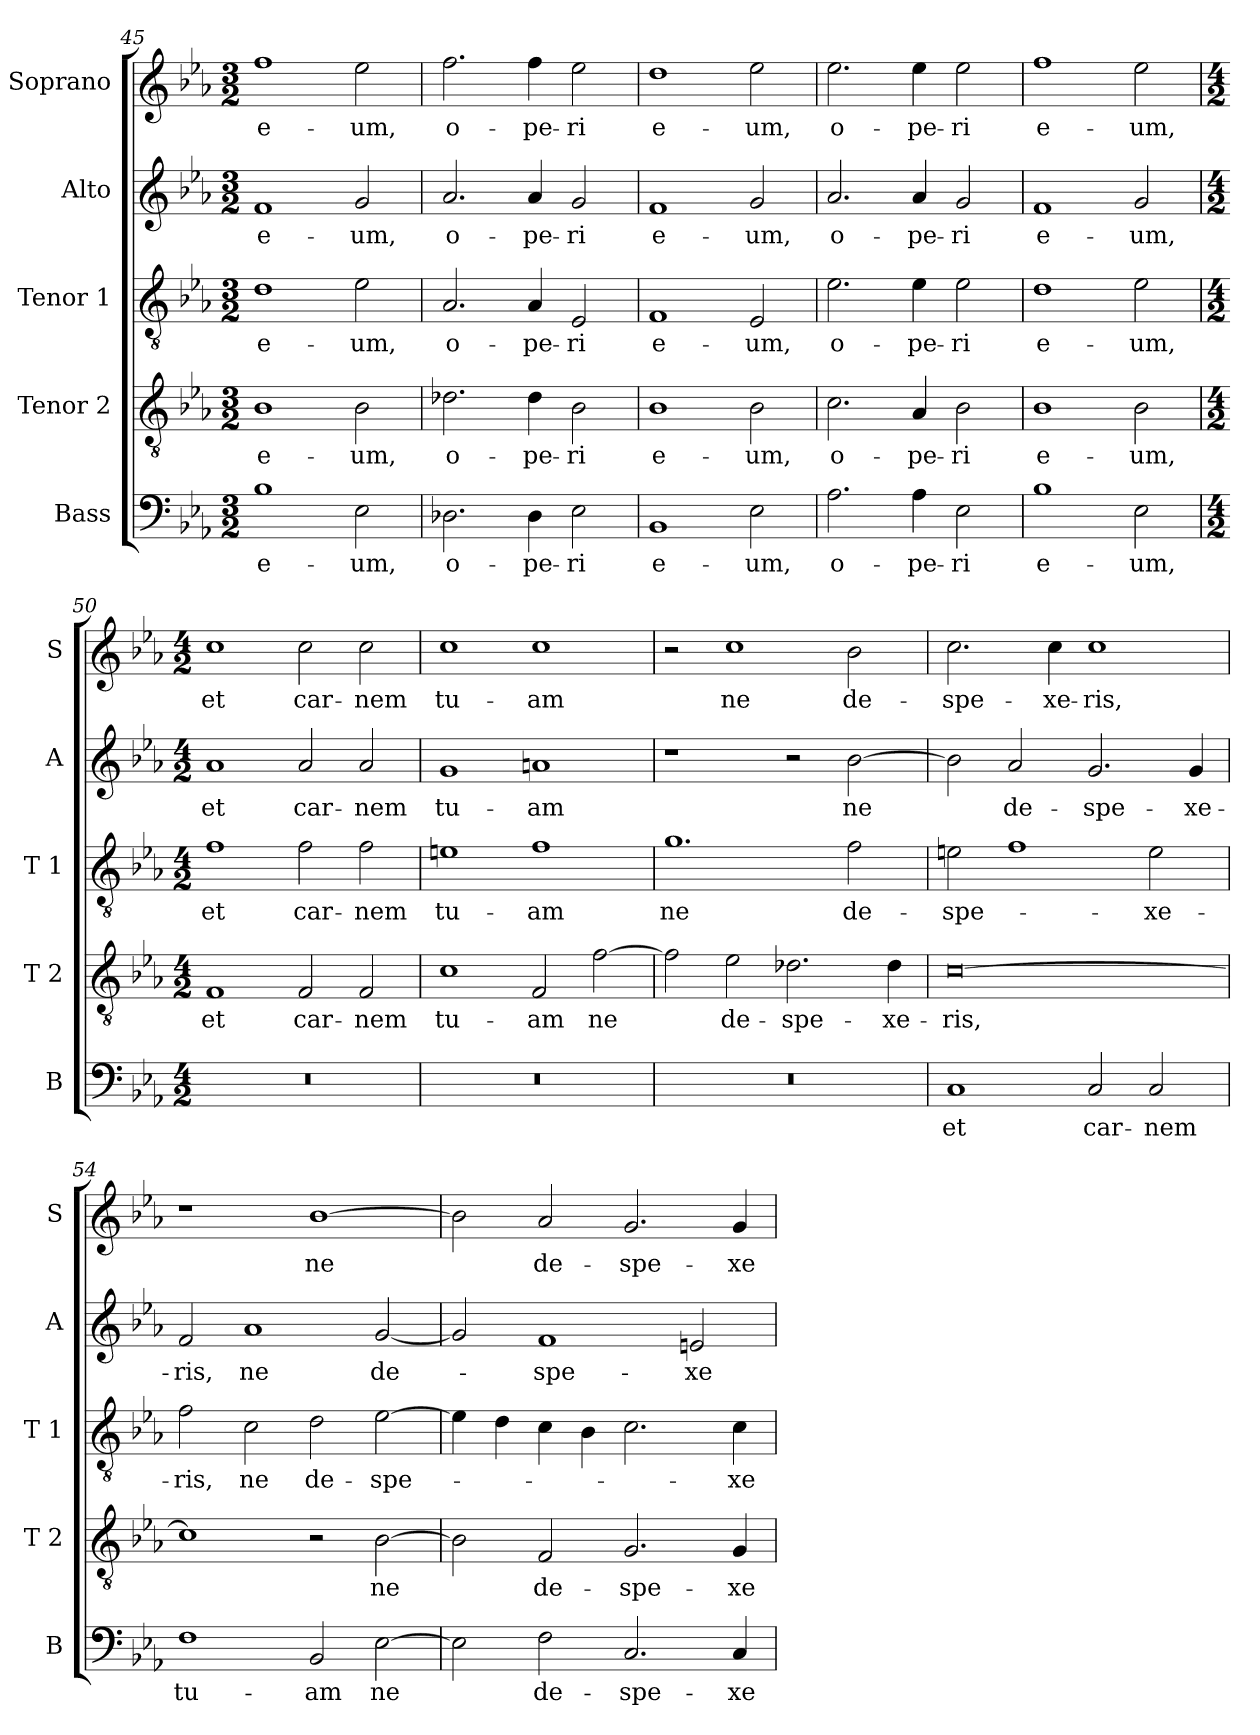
**kern	**text	**kern	**text	**kern	**text	**kern	**text	**kern	**text
*part5	*part5	*part4	*part4	*part3	*part3	*part2	*part2	*part1	*part1
*staff5	*staff5	*staff4	*staff4	*staff3	*staff3	*staff2	*staff2	*staff1	*staff1
*I"Bass	*	*I"Tenor 2	*	*I"Tenor 1	*	*I"Alto	*	*I"Soprano	*
*I'B	*	*I'T 2	*	*I'T 1	*	*I'A	*	*I'S	*
*clefF4	*	*clefGv2	*	*clefGv2	*	*clefG2	*	*clefG2	*
*k[b-e-a-]	*	*k[b-e-a-]	*	*k[b-e-a-]	*	*k[b-e-a-]	*	*k[b-e-a-]	*
*E-:	*	*E-:	*	*E-:	*	*E-:	*	*E-:	*
*M3/2	*	*M3/2	*	*M3/2	*	*M3/2	*	*M3/2	*
=45	=45	=45	=45	=45	=45	=45	=45	=45	=45
!	!LO:LY:b	!	!LO:LY:b	!	!LO:LY:b	!	!LO:LY:b	!	!LO:LY:b
1B-	e-	1B-	e-	1d	e-	1f	e-	1ff	e-
!	!LO:LY:b	!	!LO:LY:b	!	!LO:LY:b	!	!LO:LY:b	!	!LO:LY:b
2E-\	-um,	2B-\	-um,	2e-\	-um,	2g/	-um,	2ee-\	-um,
=46	=46	=46	=46	=46	=46	=46	=46	=46	=46
!	!LO:LY:b	!	!LO:LY:b	!	!LO:LY:b	!	!LO:LY:b	!	!LO:LY:b
2.D-X\	o-	2.d-X\	o-	2.A-/	o-	2.a-/	o-	2.ff\	o-
!	!LO:LY:b	!	!LO:LY:b	!	!LO:LY:b	!	!LO:LY:b	!	!LO:LY:b
4D-\	-pe-	4d-\	-pe-	4A-/	-pe-	4a-/	-pe-	4ff\	-pe-
!	!LO:LY:b	!	!LO:LY:b	!	!LO:LY:b	!	!LO:LY:b	!	!LO:LY:b
2E-\	-ri	2B-\	-ri	2E-/	-ri	2g/	-ri	2ee-\	-ri
=47	=47	=47	=47	=47	=47	=47	=47	=47	=47
!	!LO:LY:b	!	!LO:LY:b	!	!LO:LY:b	!	!LO:LY:b	!	!LO:LY:b
1BB-	e-	1B-	e-	1F	e-	1f	e-	1dd	e-
!	!LO:LY:b	!	!LO:LY:b	!	!LO:LY:b	!	!LO:LY:b	!	!LO:LY:b
2E-\	-um,	2B-\	-um,	2E-/	-um,	2g/	-um,	2ee-\	-um,
=48	=48	=48	=48	=48	=48	=48	=48	=48	=48
!	!LO:LY:b	!	!LO:LY:b	!	!LO:LY:b	!	!LO:LY:b	!	!LO:LY:b
2.A-\	o-	2.c\	o-	2.e-\	o-	2.a-/	o-	2.ee-\	o-
!	!LO:LY:b	!	!LO:LY:b	!	!LO:LY:b	!	!LO:LY:b	!	!LO:LY:b
4A-\	-pe-	4A-/	-pe-	4e-\	-pe-	4a-/	-pe-	4ee-\	-pe-
!	!LO:LY:b	!	!LO:LY:b	!	!LO:LY:b	!	!LO:LY:b	!	!LO:LY:b
2E-\	-ri	2B-\	-ri	2e-\	-ri	2g/	-ri	2ee-\	-ri
!!LO:LB:g=z
=49	=49	=49	=49	=49	=49	=49	=49	=49	=49
!	!LO:LY:b	!	!LO:LY:b	!	!LO:LY:b	!	!LO:LY:b	!	!LO:LY:b
1B-	e-	1B-	e-	1d	e-	1f	e-	1ff	e-
!	!LO:LY:b	!	!LO:LY:b	!	!LO:LY:b	!	!LO:LY:b	!	!LO:LY:b
2E-\	-um,	2B-\	-um,	2e-\	-um,	2g/	-um,	2ee-\	-um,
=50	=50	=50	=50	=50	=50	=50	=50	=50	=50
*M4/2	*	*M4/2	*	*M4/2	*	*M4/2	*	*M4/2	*
!	!	!	!LO:LY:b	!	!LO:LY:b	!	!LO:LY:b	!	!LO:LY:b
0r	.	1F	et	1f	et	1a-	et	1cc	et
!	!	!	!LO:LY:b	!	!LO:LY:b	!	!LO:LY:b	!	!LO:LY:b
.	.	2F/	car-	2f\	car-	2a-/	car-	2cc\	car-
!	!	!	!LO:LY:b	!	!LO:LY:b	!	!LO:LY:b	!	!LO:LY:b
.	.	2F/	-nem	2f\	-nem	2a-/	-nem	2cc\	-nem
=51	=51	=51	=51	=51	=51	=51	=51	=51	=51
!	!	!	!LO:LY:b	!	!LO:LY:b	!	!LO:LY:b	!	!LO:LY:b
0r	.	1c	tu-	1en	tu-	1g	tu-	1cc	tu-
!	!	!	!LO:LY:b	!	!LO:LY:b	!	!LO:LY:b	!	!LO:LY:b
.	.	2F/	-am	1f	-am	1an	-am	1cc	-am
!	!	!	!LO:LY:b	!	!	!	!	!	!
.	.	[2f\	ne	.	.	.	.	.	.
=52	=52	=52	=52	=52	=52	=52	=52	=52	=52
!	!	!	!	!	!LO:LY:b	!	!	!	!
0r	.	2f\]	.	1.g	ne	1r	.	2r	.
!	!	!	!LO:LY:b	!	!	!	!	!	!LO:LY:b
.	.	2e-\	de-	.	.	.	.	1cc	ne
!	!	!	!LO:LY:b	!	!	!	!	!	!
.	.	2.d-X\	-spe-	.	.	2r	.	.	.
!	!	!	!	!	!LO:LY:b	!	!LO:LY:b	!	!LO:LY:b
.	.	.	.	2f\	de-	[2b-\	ne	2b-\	de-
!	!	!	!LO:LY:b	!	!	!	!	!	!
.	.	4d-\	-xe-	.	.	.	.	.	.
=53	=53	=53	=53	=53	=53	=53	=53	=53	=53
!	!LO:LY:b	!	!LO:LY:b	!	!LO:LY:b	!	!	!	!LO:LY:b
1C	et	[0c	-ris,	2en\	-spe-	2b-\]	.	2.cc\	-spe-
!	!	!	!	!	!	!	!LO:LY:b	!	!
.	.	.	.	1f	.	2a-/	de-	.	.
!	!	!	!	!	!	!	!	!	!LO:LY:b
.	.	.	.	.	.	.	.	4cc\	-xe-
!	!LO:LY:b	!	!	!	!	!	!LO:LY:b	!	!LO:LY:b
2C/	car-	.	.	.	.	2.g/	-spe-	1cc	-ris,
!	!LO:LY:b	!	!	!	!LO:LY:b	!	!	!	!
2C/	-nem	.	.	2e\	-xe-	.	.	.	.
!	!	!	!	!	!	!	!LO:LY:b	!	!
.	.	.	.	.	.	4g/	-xe-	.	.
=54	=54	=54	=54	=54	=54	=54	=54	=54	=54
!	!LO:LY:b	!	!	!	!LO:LY:b	!	!LO:LY:b	!	!
1F	tu-	1c]	.	2f\	-ris,	2f/	-ris,	1r	.
!	!	!	!	!	!LO:LY:b	!	!LO:LY:b	!	!
.	.	.	.	2c\	ne	1a-	ne	.	.
!	!LO:LY:b	!	!	!	!LO:LY:b	!	!	!	!LO:LY:b
2BB-/	-am	2r	.	2d\	de-	.	.	[1b-	ne
!	!LO:LY:b	!	!LO:LY:b	!	!LO:LY:b	!	!LO:LY:b	!	!
[2E-\	ne	[2B-\	ne	[2e-\	-spe-	[2g/	de-	.	.
!!LO:PB:g=z
=55	=55	=55	=55	=55	=55	=55	=55	=55	=55
2E-\]	.	2B-\]	.	4e-\]	.	2g/]	.	2b-\]	.
.	.	.	.	4d\	.	.	.	.	.
!	!LO:LY:b	!	!LO:LY:b	!	!	!	!LO:LY:b	!	!LO:LY:b
2F\	de-	2F/	de-	4c\	.	1f	-spe-	2a-/	de-
.	.	.	.	4B-\	.	.	.	.	.
!	!LO:LY:b	!	!LO:LY:b	!	!	!	!	!	!LO:LY:b
2.C/	-spe-	2.G/	-spe-	2.c\	.	.	.	2.g/	-spe-
!	!	!	!	!	!	!	!LO:LY:b	!	!
.	.	.	.	.	.	2en/	-xe-	.	.
!	!LO:LY:b	!	!LO:LY:b	!	!LO:LY:b	!	!	!	!LO:LY:b
4C/	-xe-	4G/	-xe-	4c\	-xe-	.	.	4g/	-xe-
=	=	=	=	=	=	=	=	=	=
*-	*-	*-	*-	*-	*-	*-	*-	*-	*-
